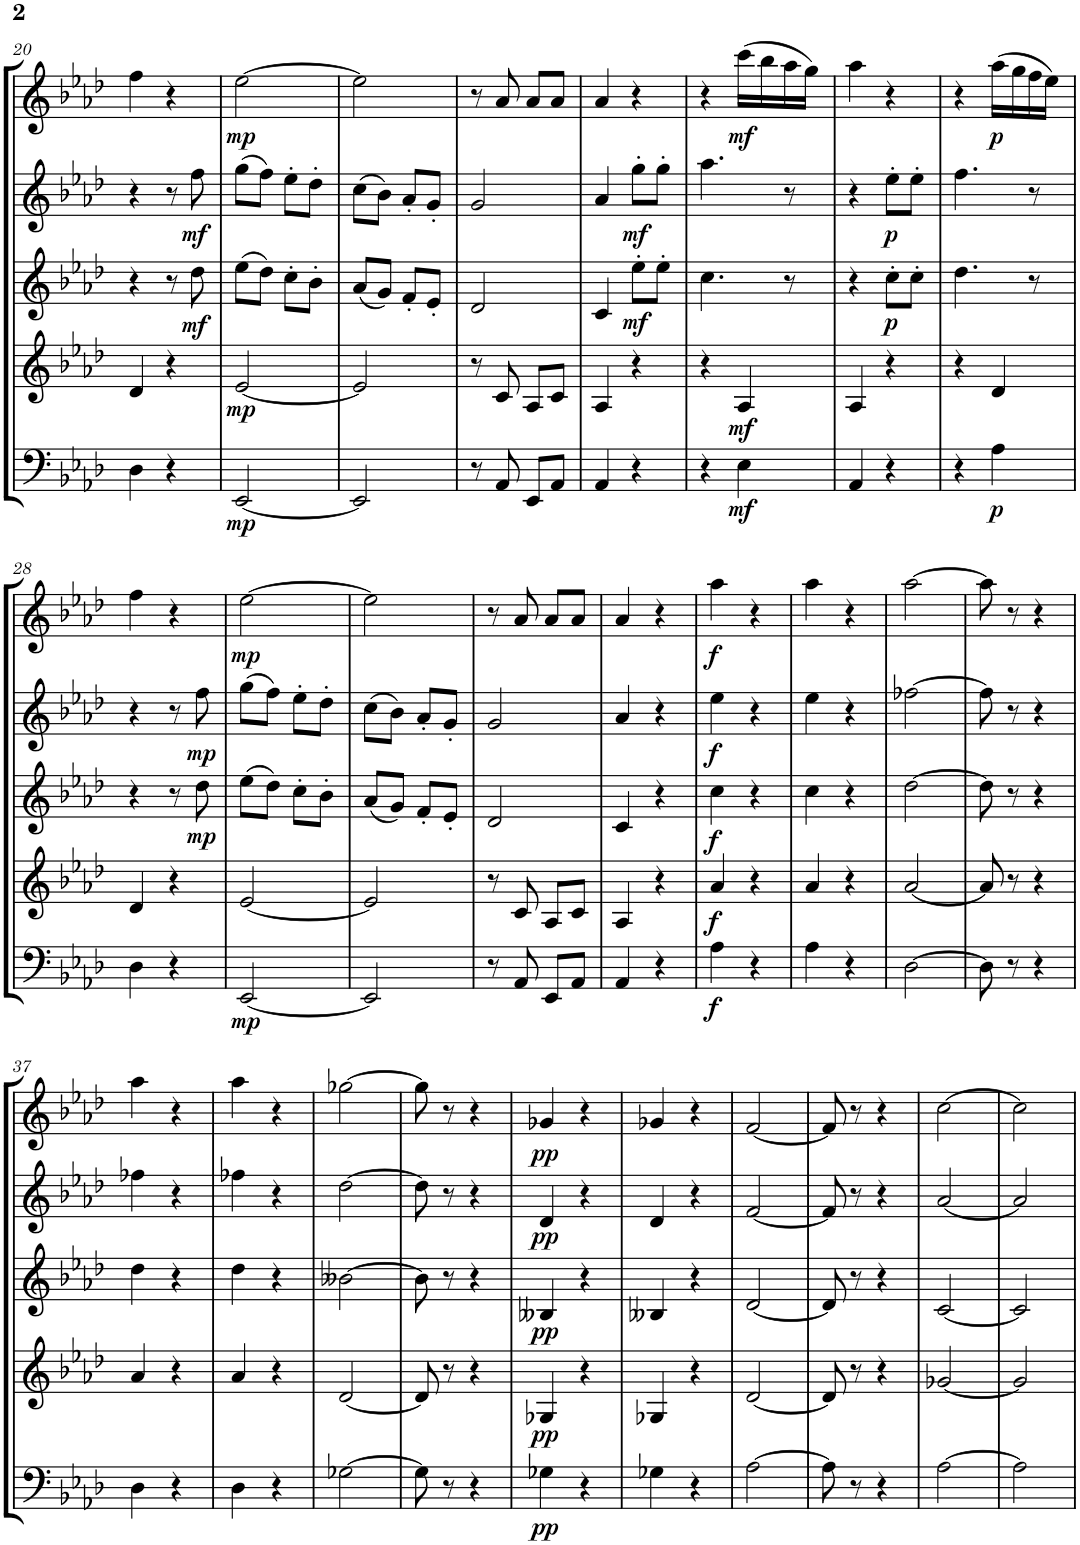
**kern	**dynam	**kern	**dynam	**kern	**dynam	**kern	**dynam	**kern	**dynam
*part5	*part5	*part4	*part4	*part3	*part3	*part2	*part2	*part1	*part1
*staff5	*staff5	*staff4	*staff4	*staff3	*staff3	*staff2	*staff2	*staff1	*staff1
*I"Bassoon	*	*I"Horn in F	*	*I"Bb Clarinet	*	*I"Oboe	*	*I"Flute	*
*I'Bsn	*	*I'Hn	*	*I'Cl	*	*I'Ob	*	*I'Fl	*
!!LO:PB:g=z
*clefF4	*	*clefG2	*	*clefG2	*	*clefG2	*	*clefG2	*
*	*	*ITrd4c7	*	*ITrd1c2	*	*	*	*	*
*k[b-e-a-d-]	*	*k[b-e-a-d-]	*	*k[b-e-a-d-]	*	*k[b-e-a-d-]	*	*k[b-e-a-d-]	*
*M2/4	*	*M2/4	*	*M2/4	*	*M2/4	*	*M2/4	*
=20	=20	=20	=20	=20	=20	=20	=20	=20	=20
4D-\	.	4d-/	.	4r	.	4r	.	4ff\	.
4r	.	4r	.	8r	.	8r	.	4r	.
!	!	!	!	!	!LO:DY:b	!	!LO:DY:b	!	!
.	.	.	.	8dd-\	mf	8ff\	mf	.	.
=21	=21	=21	=21	=21	=21	=21	=21	=21	=21
!	!LO:DY:b	!	!LO:DY:b	!	!	!	!	!	!LO:DY:b
[2EE-/	mp	[2e-/	mp	(8ee-\L	.	(8gg\L	.	[2ee-\	mp
.	.	.	.	8dd-\J)	.	8ff\J)	.	.	.
.	.	.	.	8cc'\L	.	8ee-'\L	.	.	.
.	.	.	.	8b-'\J	.	8dd-'\J	.	.	.
=22	=22	=22	=22	=22	=22	=22	=22	=22	=22
2EE-/]	.	2e-/]	.	(8a-/L	.	(8cc\L	.	2ee-\]	.
.	.	.	.	8g/J)	.	8b-\J)	.	.	.
.	.	.	.	8f'/L	.	8a-'/L	.	.	.
.	.	.	.	8e-'/J	.	8g'/J	.	.	.
=23	=23	=23	=23	=23	=23	=23	=23	=23	=23
8r	.	8r	.	2d-/	.	2g/	.	8r	.
8AA-/	.	8c/	.	.	.	.	.	8a-/	.
8EE-/L	.	8A-/L	.	.	.	.	.	8a-/L	.
8AA-/J	.	8c/J	.	.	.	.	.	8a-/J	.
=24	=24	=24	=24	=24	=24	=24	=24	=24	=24
4AA-/	.	4A-/	.	4c/	.	4a-/	.	4a-/	.
!	!	!	!	!	!LO:DY:b	!	!LO:DY:b	!	!
4r	.	4r	.	8ee-'\L	mf	8gg'\L	mf	4r	.
.	.	.	.	8ee-'\J	.	8gg'\J	.	.	.
=25	=25	=25	=25	=25	=25	=25	=25	=25	=25
4r	.	4r	.	4.cc\	.	4.aa-\	.	4r	.
!	!LO:DY:b	!	!LO:DY:b	!	!	!	!	!	!LO:DY:b
4E-\	mf	4A-/	mf	.	.	.	.	(16ccc\LL	mf
.	.	.	.	.	.	.	.	16bb-\	.
.	.	.	.	8r	.	8r	.	16aa-\	.
.	.	.	.	.	.	.	.	16gg\JJ)	.
=26	=26	=26	=26	=26	=26	=26	=26	=26	=26
4AA-/	.	4A-/	.	4r	.	4r	.	4aa-\	.
!	!	!	!	!	!LO:DY:b	!	!LO:DY:b	!	!
4r	.	4r	.	8cc'\L	p	8ee-'\L	p	4r	.
.	.	.	.	8cc'\J	.	8ee-'\J	.	.	.
=27	=27	=27	=27	=27	=27	=27	=27	=27	=27
4r	.	4r	.	4.dd-\	.	4.ff\	.	4r	.
!	!LO:DY:b	!	!	!	!	!	!	!	!LO:DY:b
4A-\	p	4d-/	.	.	.	.	.	(16aa-\LL	p
.	.	.	.	.	.	.	.	16gg\	.
.	.	.	.	8r	.	8r	.	16ff\	.
.	.	.	.	.	.	.	.	16ee-\JJ)	.
!!LO:LB:g=z
=28	=28	=28	=28	=28	=28	=28	=28	=28	=28
4D-\	.	4d-/	.	4r	.	4r	.	4ff\	.
4r	.	4r	.	8r	.	8r	.	4r	.
!	!	!	!	!	!LO:DY:b	!	!LO:DY:b	!	!
.	.	.	.	8dd-\	mp	8ff\	mp	.	.
=29	=29	=29	=29	=29	=29	=29	=29	=29	=29
!	!LO:DY:b	!	!	!	!	!	!	!	!LO:DY:b
[2EE-/	mp	[2e-/	.	(8ee-\L	.	(8gg\L	.	[2ee-\	mp
.	.	.	.	8dd-\J)	.	8ff\J)	.	.	.
.	.	.	.	8cc'\L	.	8ee-'\L	.	.	.
.	.	.	.	8b-'\J	.	8dd-'\J	.	.	.
=30	=30	=30	=30	=30	=30	=30	=30	=30	=30
2EE-/]	.	2e-/]	.	(8a-/L	.	(8cc\L	.	2ee-\]	.
.	.	.	.	8g/J)	.	8b-\J)	.	.	.
.	.	.	.	8f'/L	.	8a-'/L	.	.	.
.	.	.	.	8e-'/J	.	8g'/J	.	.	.
=31	=31	=31	=31	=31	=31	=31	=31	=31	=31
8r	.	8r	.	2d-/	.	2g/	.	8r	.
8AA-/	.	8c/	.	.	.	.	.	8a-/	.
8EE-/L	.	8A-/L	.	.	.	.	.	8a-/L	.
8AA-/J	.	8c/J	.	.	.	.	.	8a-/J	.
=32	=32	=32	=32	=32	=32	=32	=32	=32	=32
4AA-/	.	4A-/	.	4c/	.	4a-/	.	4a-/	.
4r	.	4r	.	4r	.	4r	.	4r	.
=33	=33	=33	=33	=33	=33	=33	=33	=33	=33
!	!LO:DY:b	!	!LO:DY:b	!	!LO:DY:b	!	!LO:DY:b	!	!LO:DY:b
4A-\	f	4a-/	f	4cc\	f	4ee-\	f	4aa-\	f
4r	.	4r	.	4r	.	4r	.	4r	.
=34	=34	=34	=34	=34	=34	=34	=34	=34	=34
4A-\	.	4a-/	.	4cc\	.	4ee-\	.	4aa-\	.
4r	.	4r	.	4r	.	4r	.	4r	.
=35	=35	=35	=35	=35	=35	=35	=35	=35	=35
[2D-\	.	[2a-/	.	[2dd-\	.	[2ff-X\	.	[2aa-\	.
=36	=36	=36	=36	=36	=36	=36	=36	=36	=36
8D-\]	.	8a-/]	.	8dd-\]	.	8ff-\]	.	8aa-\]	.
8r	.	8r	.	8r	.	8r	.	8r	.
4r	.	4r	.	4r	.	4r	.	4r	.
!!LO:LB:g=z
=37	=37	=37	=37	=37	=37	=37	=37	=37	=37
4D-\	.	4a-/	.	4dd-\	.	4ff-X\	.	4aa-\	.
4r	.	4r	.	4r	.	4r	.	4r	.
=38	=38	=38	=38	=38	=38	=38	=38	=38	=38
4D-\	.	4a-/	.	4dd-\	.	4ff-X\	.	4aa-\	.
4r	.	4r	.	4r	.	4r	.	4r	.
=39	=39	=39	=39	=39	=39	=39	=39	=39	=39
[2G-X\	.	[2d-/	.	[2b--X\	.	[2dd-\	.	[2gg-X\	.
=40	=40	=40	=40	=40	=40	=40	=40	=40	=40
8G-\]	.	8d-/]	.	8b--\]	.	8dd-\]	.	8gg-\]	.
8r	.	8r	.	8r	.	8r	.	8r	.
4r	.	4r	.	4r	.	4r	.	4r	.
=41	=41	=41	=41	=41	=41	=41	=41	=41	=41
!	!LO:DY:b	!	!LO:DY:b	!	!LO:DY:b	!	!LO:DY:b	!	!LO:DY:b
4G-X\	pp	4G-X/	pp	4B--X/	pp	4d-/	pp	4g-X/	pp
4r	.	4r	.	4r	.	4r	.	4r	.
=42	=42	=42	=42	=42	=42	=42	=42	=42	=42
4G-X\	.	4G-X/	.	4B--X/	.	4d-/	.	4g-X/	.
4r	.	4r	.	4r	.	4r	.	4r	.
=43	=43	=43	=43	=43	=43	=43	=43	=43	=43
[2A-\	.	[2d-/	.	[2d-/	.	[2f/	.	[2f/	.
=44	=44	=44	=44	=44	=44	=44	=44	=44	=44
8A-\]	.	8d-/]	.	8d-/]	.	8f/]	.	8f/]	.
8r	.	8r	.	8r	.	8r	.	8r	.
4r	.	4r	.	4r	.	4r	.	4r	.
=45	=45	=45	=45	=45	=45	=45	=45	=45	=45
[2A-\	.	[2g-X/	.	[2c/	.	[2a-/	.	[2cc\	.
=46	=46	=46	=46	=46	=46	=46	=46	=46	=46
2A-\]	.	2g-/]	.	2c/]	.	2a-/]	.	2cc\]	.
=	=	=	=	=	=	=	=	=	=
*-	*-	*-	*-	*-	*-	*-	*-	*-	*-
